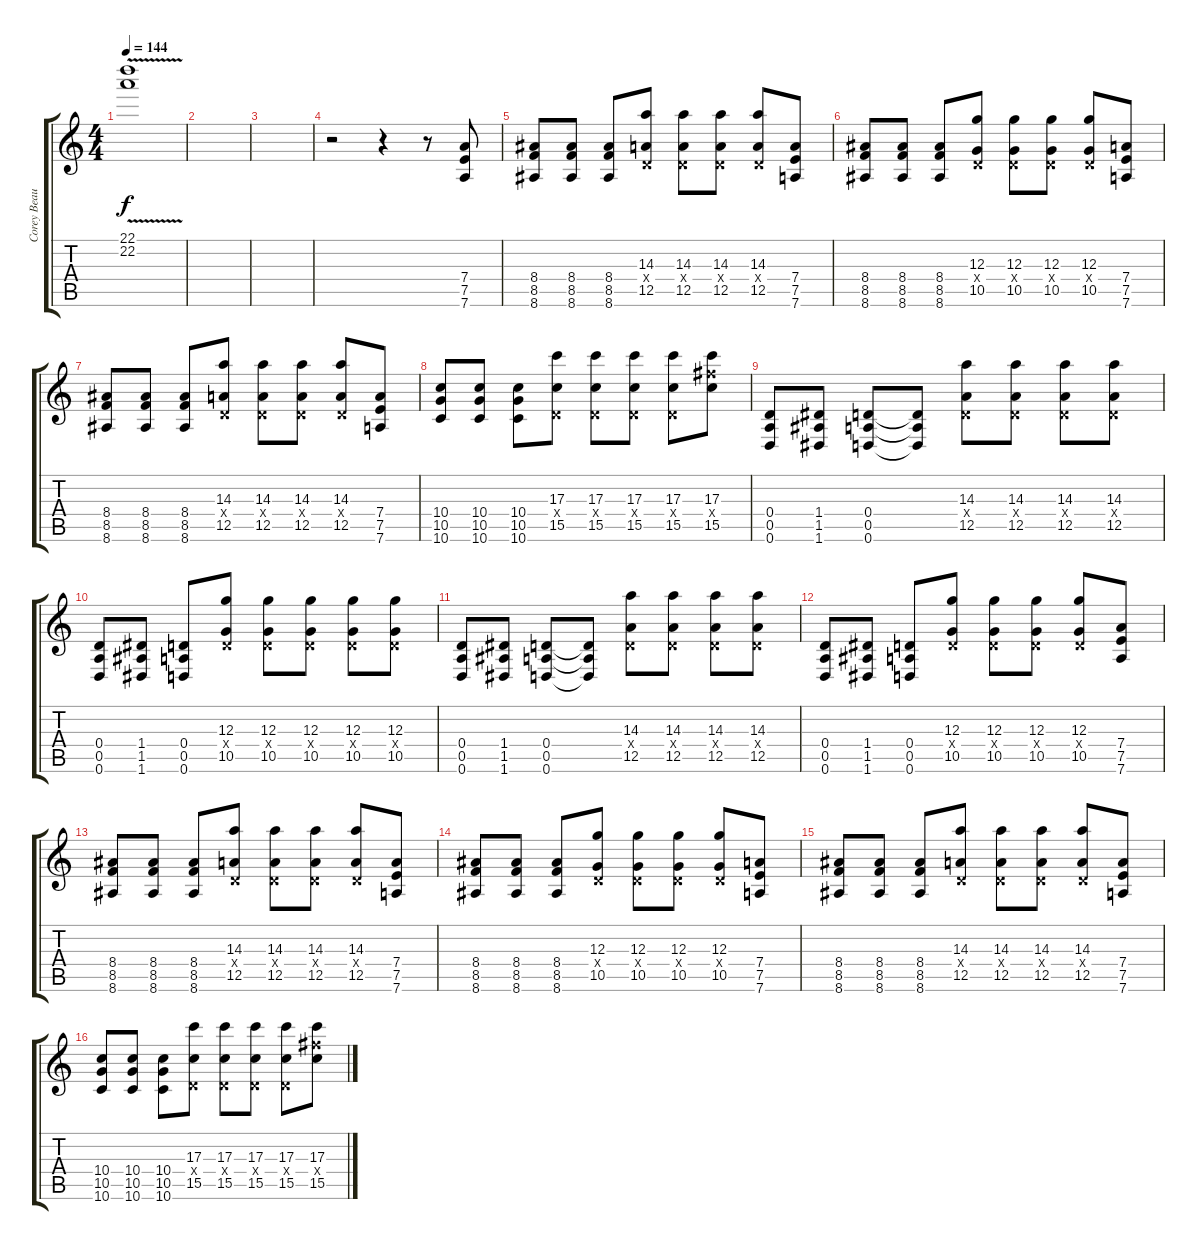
\track ("Corey Beaulieu" "Corey Beau") {instrument distortionguitar}
\staff {score tabs}
\tuning (E4 B3 G3 D3 A2 D2) {hide}
\ts (4 4)
\tempo 144
\clef g2
\ks c
(22.1{v} 22.2{v}).1{dy f} |
|
|
r.2 r.4 r.8 (7.4 7.5 7.6).8 |
(8.4 8.5 8.6).8 (8.4 8.5 8.6).8 (8.4 8.5 8.6).8 (14.3 0.4{x} 12.5).8 (14.3 0.4{x} 12.5).8 (14.3 0.4{x} 12.5).8 (14.3 0.4{x} 12.5).8 (7.4 7.5 7.6).8 |
(8.4 8.5 8.6).8 (8.4 8.5 8.6).8 (8.4 8.5 8.6).8 (12.3 0.4{x} 10.5).8 (12.3 0.4{x} 10.5).8 (12.3 0.4{x} 10.5).8 (12.3 0.4{x} 10.5).8 (7.4 7.5 7.6).8 |
(8.4 8.5 8.6).8 (8.4 8.5 8.6).8 (8.4 8.5 8.6).8 (14.3 0.4{x} 12.5).8 (14.3 0.4{x} 12.5).8 (14.3 0.4{x} 12.5).8 (14.3 0.4{x} 12.5).8 (7.4 7.5 7.6).8 |
(10.4 10.5 10.6).8 (10.4 10.5 10.6).8 (10.4 10.5 10.6).8 (17.3 0.4{x} 15.5).8 (17.3 0.4{x} 15.5).8 (17.3 0.4{x} 15.5).8 (17.3 0.4{x} 15.5).8 (17.3 16.4{x} 15.5).8 |
(0.4 0.5 0.6).8 (1.4 1.5 1.6).8 (0.4 0.5 0.6).8 (0.4{t} 0.5{t} 0.6{t}).8 (14.3 0.4{x} 12.5).8 (14.3 0.4{x} 12.5).8 (14.3 0.4{x} 12.5).8 (14.3 0.4{x} 12.5).8 |
(0.4 0.5 0.6).8 (1.4 1.5 1.6).8 (0.4 0.5 0.6).8 (12.3 0.4{x} 10.5).8 (12.3 0.4{x} 10.5).8 (12.3 0.4{x} 10.5).8 (12.3 0.4{x} 10.5).8 (12.3 0.4{x} 10.5).8 |
(0.4 0.5 0.6).8 (1.4 1.5 1.6).8 (0.4 0.5 0.6).8 (0.4{t} 0.5{t} 0.6{t}).8 (14.3 0.4{x} 12.5).8 (14.3 0.4{x} 12.5).8 (14.3 0.4{x} 12.5).8 (14.3 0.4{x} 12.5).8 |
(0.4 0.5 0.6).8 (1.4 1.5 1.6).8 (0.4 0.5 0.6).8 (12.3 0.4{x} 10.5).8 (12.3 0.4{x} 10.5).8 (12.3 0.4{x} 10.5).8 (12.3 0.4{x} 10.5).8 (7.4 7.5 7.6).8 |
(8.4 8.5 8.6).8 (8.4 8.5 8.6).8 (8.4 8.5 8.6).8 (14.3 0.4{x} 12.5).8 (14.3 0.4{x} 12.5).8 (14.3 0.4{x} 12.5).8 (14.3 0.4{x} 12.5).8 (7.4 7.5 7.6).8 |
(8.4 8.5 8.6).8 (8.4 8.5 8.6).8 (8.4 8.5 8.6).8 (12.3 0.4{x} 10.5).8 (12.3 0.4{x} 10.5).8 (12.3 0.4{x} 10.5).8 (12.3 0.4{x} 10.5).8 (7.4 7.5 7.6).8 |
(8.4 8.5 8.6).8 (8.4 8.5 8.6).8 (8.4 8.5 8.6).8 (14.3 0.4{x} 12.5).8 (14.3 0.4{x} 12.5).8 (14.3 0.4{x} 12.5).8 (14.3 0.4{x} 12.5).8 (7.4 7.5 7.6).8 |
(10.4 10.5 10.6).8 (10.4 10.5 10.6).8 (10.4 10.5 10.6).8 (17.3 0.4{x} 15.5).8 (17.3 0.4{x} 15.5).8 (17.3 0.4{x} 15.5).8 (17.3 0.4{x} 15.5).8 (17.3 16.4{x} 15.5).8
